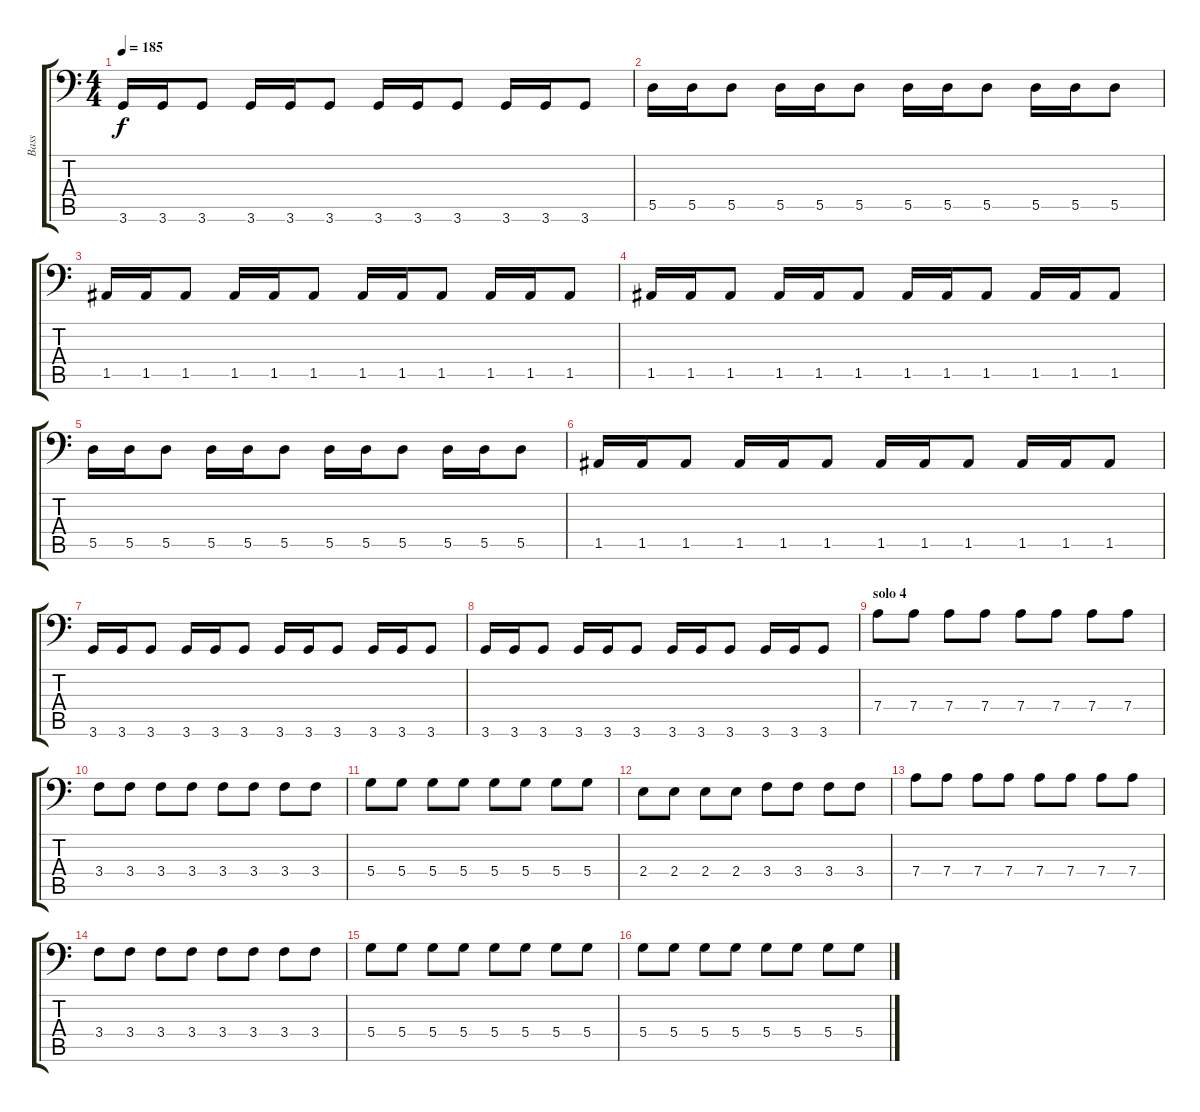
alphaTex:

\track ("Bass" "Bass") {instrument electricbassfinger}
\staff {score tabs}
\tuning (E3 B2 G2 D2 A1 E1) {hide}
\ts (4 4)
\tempo 185
\clef f4
\ks c
3.6.16{dy f} 3.6.16 3.6.8 3.6.16 3.6.16 3.6.8 3.6.16 3.6.16 3.6.8 3.6.16 3.6.16 3.6.8 |
5.5.16 5.5.16 5.5.8 5.5.16 5.5.16 5.5.8 5.5.16 5.5.16 5.5.8 5.5.16 5.5.16 5.5.8 |
1.5.16 1.5.16 1.5.8 1.5.16 1.5.16 1.5.8 1.5.16 1.5.16 1.5.8 1.5.16 1.5.16 1.5.8 |
1.5.16 1.5.16 1.5.8 1.5.16 1.5.16 1.5.8 1.5.16 1.5.16 1.5.8 1.5.16 1.5.16 1.5.8 |
5.5.16 5.5.16 5.5.8 5.5.16 5.5.16 5.5.8 5.5.16 5.5.16 5.5.8 5.5.16 5.5.16 5.5.8 |
1.5.16 1.5.16 1.5.8 1.5.16 1.5.16 1.5.8 1.5.16 1.5.16 1.5.8 1.5.16 1.5.16 1.5.8 |
3.6.16 3.6.16 3.6.8 3.6.16 3.6.16 3.6.8 3.6.16 3.6.16 3.6.8 3.6.16 3.6.16 3.6.8 |
3.6.16 3.6.16 3.6.8 3.6.16 3.6.16 3.6.8 3.6.16 3.6.16 3.6.8 3.6.16 3.6.16 3.6.8 |
\section ("" "solo 4")
7.4.8 7.4.8 7.4.8 7.4.8 7.4.8 7.4.8 7.4.8 7.4.8 |
3.4.8 3.4.8 3.4.8 3.4.8 3.4.8 3.4.8 3.4.8 3.4.8 |
5.4.8 5.4.8 5.4.8 5.4.8 5.4.8 5.4.8 5.4.8 5.4.8 |
2.4.8 2.4.8 2.4.8 2.4.8 3.4.8 3.4.8 3.4.8 3.4.8 |
7.4.8 7.4.8 7.4.8 7.4.8 7.4.8 7.4.8 7.4.8 7.4.8 |
3.4.8 3.4.8 3.4.8 3.4.8 3.4.8 3.4.8 3.4.8 3.4.8 |
5.4.8 5.4.8 5.4.8 5.4.8 5.4.8 5.4.8 5.4.8 5.4.8 |
5.4.8 5.4.8 5.4.8 5.4.8 5.4.8 5.4.8 5.4.8 5.4.8
